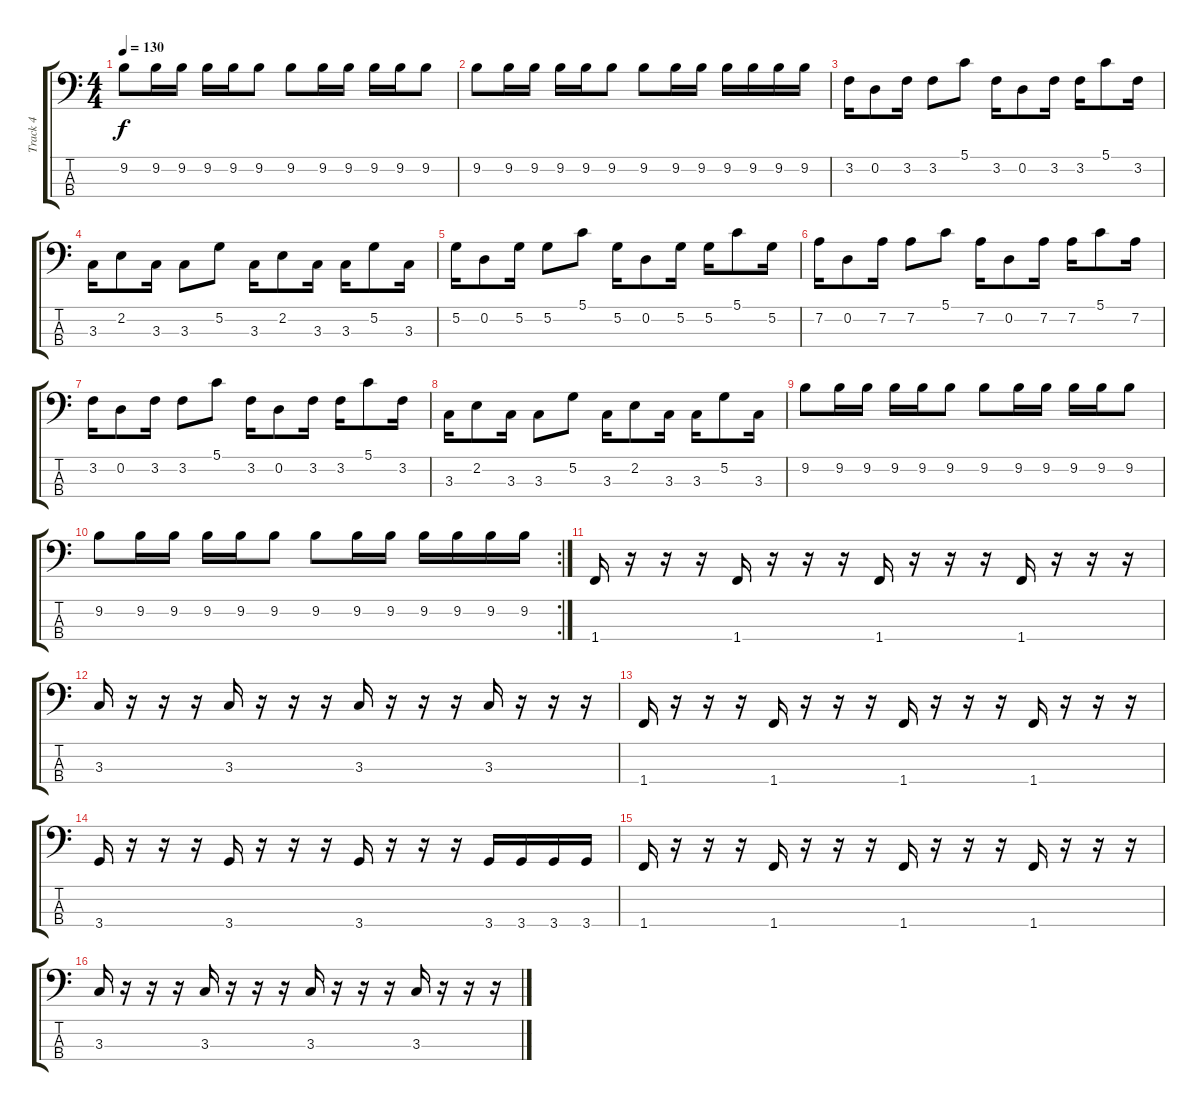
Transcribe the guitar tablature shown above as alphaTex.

\track ("Track 4" "Track 4") {instrument electricbassfinger}
\staff {score tabs}
\tuning (G2 D2 A1 E1) {hide}
\ts (4 4)
\tempo 130
\clef f4
\ks c
9.2.8{dy f} 9.2.16 9.2.16 9.2.16 9.2.16 9.2.8 9.2.8 9.2.16 9.2.16 9.2.16 9.2.16 9.2.8 |
9.2.8 9.2.16 9.2.16 9.2.16 9.2.16 9.2.8 9.2.8 9.2.16 9.2.16 9.2.16 9.2.16 9.2.16 9.2.16 |
3.2.16 0.2.8 3.2.16 3.2.8 5.1.8 3.2.16 0.2.8 3.2.16 3.2.16 5.1.8 3.2.16 |
3.3.16 2.2.8 3.3.16 3.3.8 5.2.8 3.3.16 2.2.8 3.3.16 3.3.16 5.2.8 3.3.16 |
5.2.16 0.2.8 5.2.16 5.2.8 5.1.8 5.2.16 0.2.8 5.2.16 5.2.16 5.1.8 5.2.16 |
7.2.16 0.2.8 7.2.16 7.2.8 5.1.8 7.2.16 0.2.8 7.2.16 7.2.16 5.1.8 7.2.16 |
3.2.16 0.2.8 3.2.16 3.2.8 5.1.8 3.2.16 0.2.8 3.2.16 3.2.16 5.1.8 3.2.16 |
3.3.16 2.2.8 3.3.16 3.3.8 5.2.8 3.3.16 2.2.8 3.3.16 3.3.16 5.2.8 3.3.16 |
9.2.8 9.2.16 9.2.16 9.2.16 9.2.16 9.2.8 9.2.8 9.2.16 9.2.16 9.2.16 9.2.16 9.2.8 |
\rc 2
9.2.8 9.2.16 9.2.16 9.2.16 9.2.16 9.2.8 9.2.8 9.2.16 9.2.16 9.2.16 9.2.16 9.2.16 9.2.16 |
1.4.16 r.16 r.16 r.16 1.4.16 r.16 r.16 r.16 1.4.16 r.16 r.16 r.16 1.4.16 r.16 r.16 r.16 |
3.3.16 r.16 r.16 r.16 3.3.16 r.16 r.16 r.16 3.3.16 r.16 r.16 r.16 3.3.16 r.16 r.16 r.16 |
1.4.16 r.16 r.16 r.16 1.4.16 r.16 r.16 r.16 1.4.16 r.16 r.16 r.16 1.4.16 r.16 r.16 r.16 |
3.4.16 r.16 r.16 r.16 3.4.16 r.16 r.16 r.16 3.4.16 r.16 r.16 r.16 3.4.16 3.4.16 3.4.16 3.4.16 |
1.4.16 r.16 r.16 r.16 1.4.16 r.16 r.16 r.16 1.4.16 r.16 r.16 r.16 1.4.16 r.16 r.16 r.16 |
3.3.16 r.16 r.16 r.16 3.3.16 r.16 r.16 r.16 3.3.16 r.16 r.16 r.16 3.3.16 r.16 r.16 r.16
